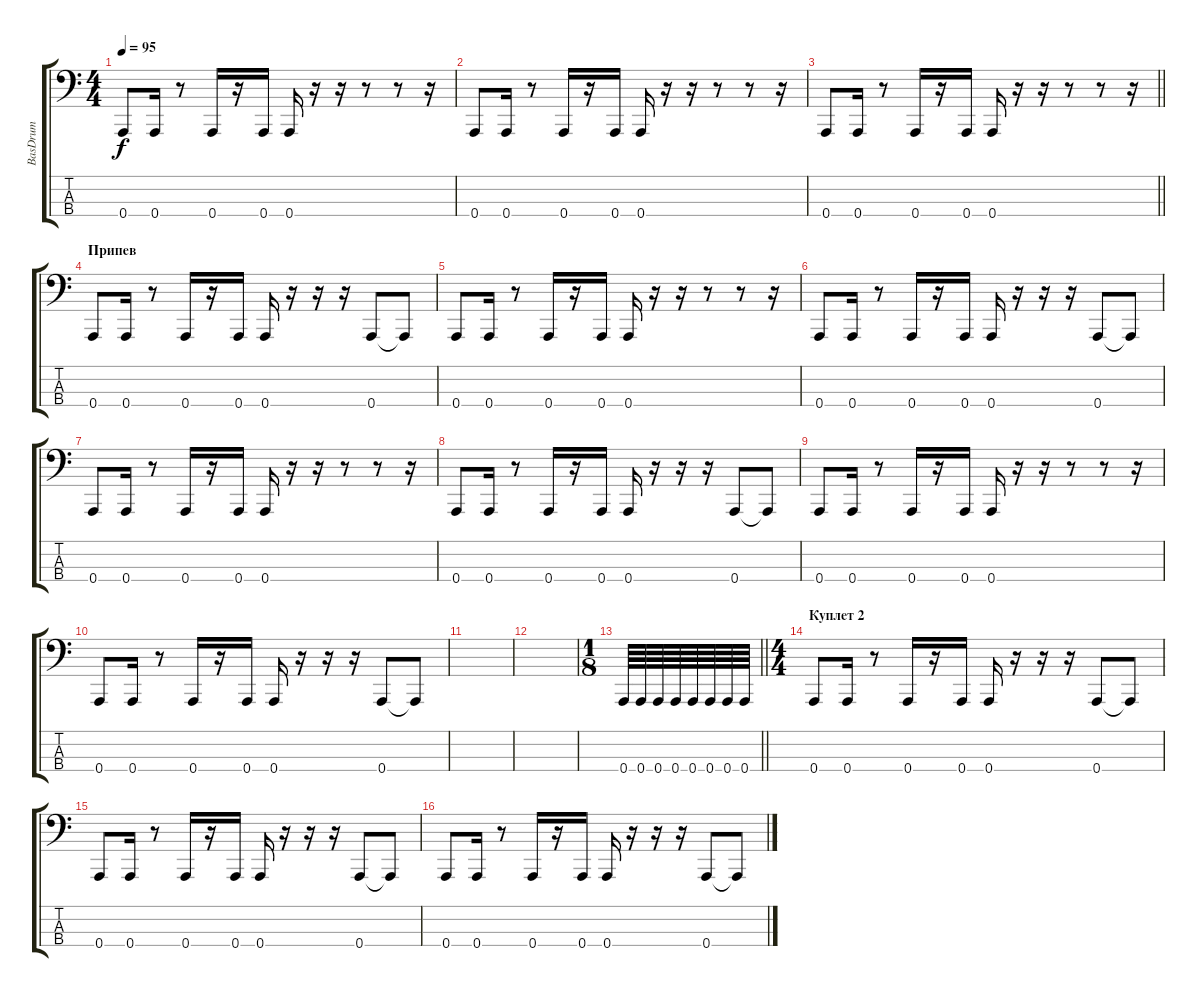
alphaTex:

\track ("BasDrum" "BasDrum") {instrument acousticbass}
\staff {score tabs}
\tuning (G2 D2 A1 A0) {hide}
\ts (4 4)
\tempo 95
\clef f4
\ks c
0.4.8{dy f} 0.4.16 r.8 0.4.16 r.16 0.4.16 0.4.16 r.16 r.16 r.8 r.8 r.16 |
0.4.8 0.4.16 r.8 0.4.16 r.16 0.4.16 0.4.16 r.16 r.16 r.8 r.8 r.16 |
\barLineRight lightlight
0.4.8 0.4.16 r.8 0.4.16 r.16 0.4.16 0.4.16 r.16 r.16 r.8 r.8 r.16 |
\section ("" "Припев")
0.4.8 0.4.16 r.8 0.4.16 r.16 0.4.16 0.4.16 r.16 r.16 r.16 0.4.8 0.4{t}.8 |
0.4.8 0.4.16 r.8 0.4.16 r.16 0.4.16 0.4.16 r.16 r.16 r.8 r.8 r.16 |
0.4.8 0.4.16 r.8 0.4.16 r.16 0.4.16 0.4.16 r.16 r.16 r.16 0.4.8 0.4{t}.8 |
0.4.8 0.4.16 r.8 0.4.16 r.16 0.4.16 0.4.16 r.16 r.16 r.8 r.8 r.16 |
0.4.8 0.4.16 r.8 0.4.16 r.16 0.4.16 0.4.16 r.16 r.16 r.16 0.4.8 0.4{t}.8 |
0.4.8 0.4.16 r.8 0.4.16 r.16 0.4.16 0.4.16 r.16 r.16 r.8 r.8 r.16 |
0.4.8 0.4.16 r.8 0.4.16 r.16 0.4.16 0.4.16 r.16 r.16 r.16 0.4.8 0.4{t}.8 |
|
|
\ts (1 8)
\barLineRight lightlight
0.4.64 0.4.64 0.4.64 0.4.64 0.4.64 0.4.64 0.4.64 0.4.64 |
\ts (4 4)
\section ("" "Куплет 2")
0.4.8 0.4.16 r.8 0.4.16 r.16 0.4.16 0.4.16 r.16 r.16 r.16 0.4.8 0.4{t}.8 |
0.4.8 0.4.16 r.8 0.4.16 r.16 0.4.16 0.4.16 r.16 r.16 r.16 0.4.8 0.4{t}.8 |
0.4.8 0.4.16 r.8 0.4.16 r.16 0.4.16 0.4.16 r.16 r.16 r.16 0.4.8 0.4{t}.8
